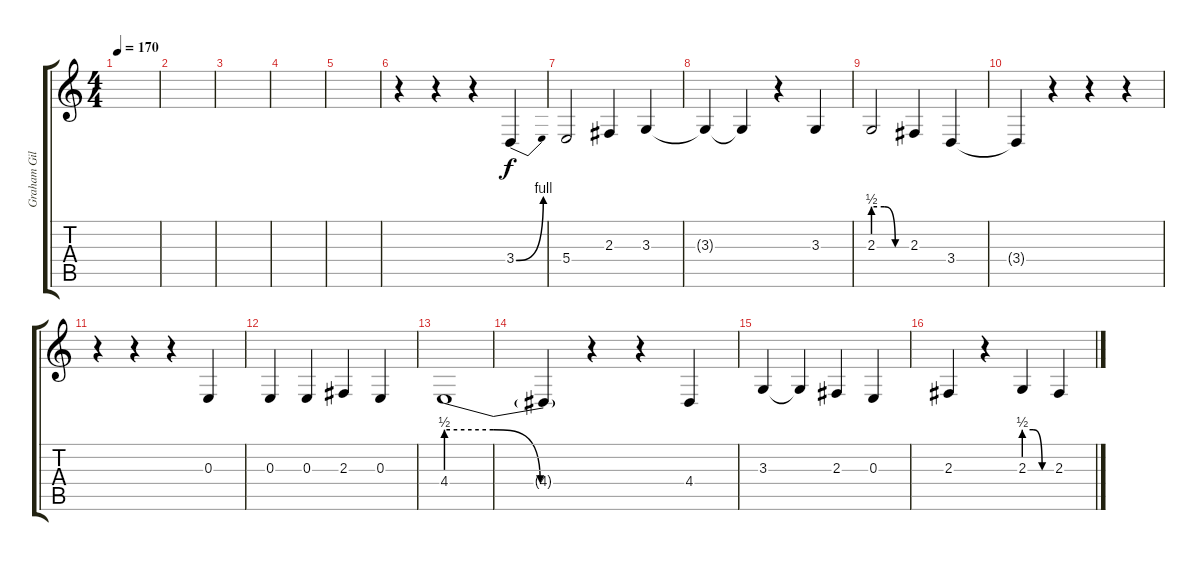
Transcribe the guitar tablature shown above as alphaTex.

\track ("Graham Gillespie (Vocals)" "Graham Gil") {instrument lead2sawtooth}
\staff {score tabs}
\tuning (Db4 Ab3 E3 B2 Gb2 Db2) {hide}
\ts (4 4)
\tempo 170
\clef g2
\ks c
|
|
|
|
|
r.4 r.4 r.4 3.4{be (bend 0 0 60 4)}.4 |
5.4.2 2.3.4 3.3.4 |
3.3{t}.4 3.3{t}.4 r.4 3.3.4 |
2.3{be (custom 0 2 20 2 40 0 60 0)}.2 2.3.4 3.4.4 |
3.4{t}.4 r.4 r.4 r.4 |
r.4 r.4 r.4 0.3.4 |
0.3.4 0.3.4 2.3.4 0.3.4 |
4.4{be (custom 0 2 20 2 40 0 60 0)}.1 |
4.4{t}.4 r.4 r.4 4.4.4 |
3.3.4 3.3{t}.4 2.3.4 0.3.4 |
2.3.4 r.4 2.3{be (custom 0 2 20 2 40 0 60 0)}.4 2.3.4
